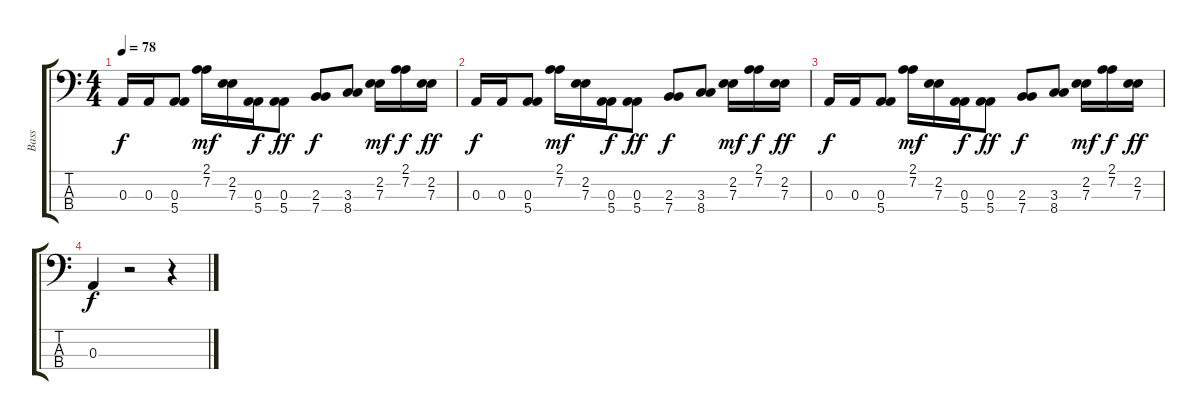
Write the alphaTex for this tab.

\track ("Bass" "Bass") {instrument electricbassfinger}
\staff {score tabs}
\tuning (G2 D2 A1 E1) {hide}
\ts (4 4)
\tempo 78
\clef f4
\ks c
0.3.16{dy f} 0.3.16 (0.3 5.4).8 (2.1 7.2).16{dy mf} (2.2 7.3).16 (0.3 5.4).16{dy f} (0.3 5.4).8{dy ff} (2.3 7.4).8{dy f} (3.3 8.4).8 (2.2 7.3).16{dy mf} (2.1 7.2).16{dy f} (2.2 7.3).16{dy ff} |
0.3.16{dy f} 0.3.16 (0.3 5.4).8 (2.1 7.2).16{dy mf} (2.2 7.3).16 (0.3 5.4).16{dy f} (0.3 5.4).8{dy ff} (2.3 7.4).8{dy f} (3.3 8.4).8 (2.2 7.3).16{dy mf} (2.1 7.2).16{dy f} (2.2 7.3).16{dy ff} |
0.3.16{dy f} 0.3.16 (0.3 5.4).8 (2.1 7.2).16{dy mf} (2.2 7.3).16 (0.3 5.4).16{dy f} (0.3 5.4).8{dy ff} (2.3 7.4).8{dy f} (3.3 8.4).8 (2.2 7.3).16{dy mf} (2.1 7.2).16{dy f} (2.2 7.3).16{dy ff} |
0.3.4{dy f} r.2 r.4
